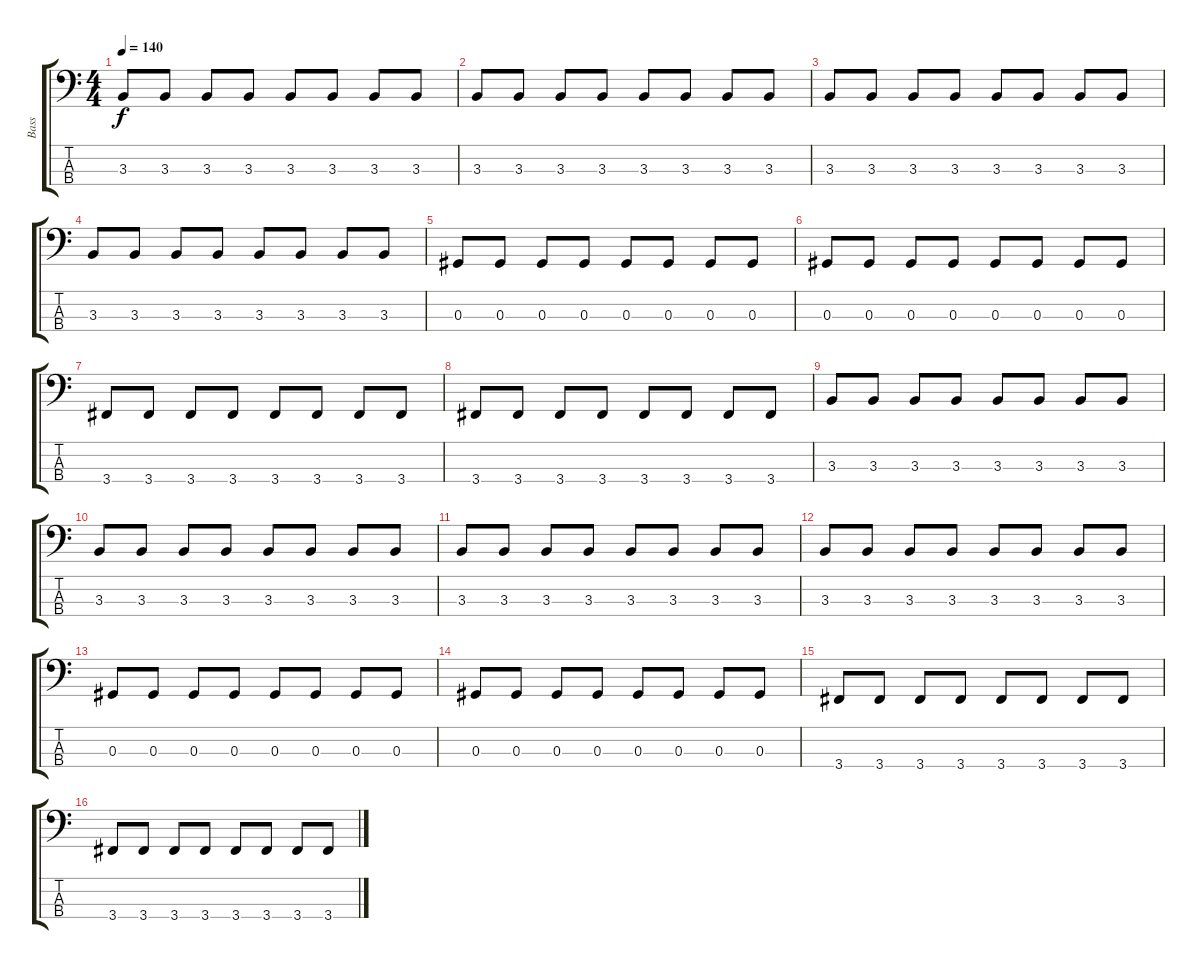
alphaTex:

\track ("Bass" "Bass") {instrument electricbassfinger}
\staff {score tabs}
\tuning (Gb2 Db2 Ab1 Eb1) {hide}
\ts (4 4)
\tempo 140
\clef f4
\ks c
3.3.8{dy f instrument electricbassfinger} 3.3.8 3.3.8 3.3.8 3.3.8 3.3.8 3.3.8 3.3.8 |
3.3.8 3.3.8 3.3.8 3.3.8 3.3.8 3.3.8 3.3.8 3.3.8 |
3.3.8 3.3.8 3.3.8 3.3.8 3.3.8 3.3.8 3.3.8 3.3.8 |
3.3.8 3.3.8 3.3.8 3.3.8 3.3.8 3.3.8 3.3.8 3.3.8 |
0.3.8 0.3.8 0.3.8 0.3.8 0.3.8 0.3.8 0.3.8 0.3.8 |
0.3.8 0.3.8 0.3.8 0.3.8 0.3.8 0.3.8 0.3.8 0.3.8 |
3.4.8 3.4.8 3.4.8 3.4.8 3.4.8 3.4.8 3.4.8 3.4.8 |
3.4.8 3.4.8 3.4.8 3.4.8 3.4.8 3.4.8 3.4.8 3.4.8 |
3.3.8 3.3.8 3.3.8 3.3.8 3.3.8 3.3.8 3.3.8 3.3.8 |
3.3.8 3.3.8 3.3.8 3.3.8 3.3.8 3.3.8 3.3.8 3.3.8 |
3.3.8 3.3.8 3.3.8 3.3.8 3.3.8 3.3.8 3.3.8 3.3.8 |
3.3.8 3.3.8 3.3.8 3.3.8 3.3.8 3.3.8 3.3.8 3.3.8 |
0.3.8 0.3.8 0.3.8 0.3.8 0.3.8 0.3.8 0.3.8 0.3.8 |
0.3.8 0.3.8 0.3.8 0.3.8 0.3.8 0.3.8 0.3.8 0.3.8 |
3.4.8 3.4.8 3.4.8 3.4.8 3.4.8 3.4.8 3.4.8 3.4.8 |
3.4.8 3.4.8 3.4.8 3.4.8 3.4.8 3.4.8 3.4.8 3.4.8
